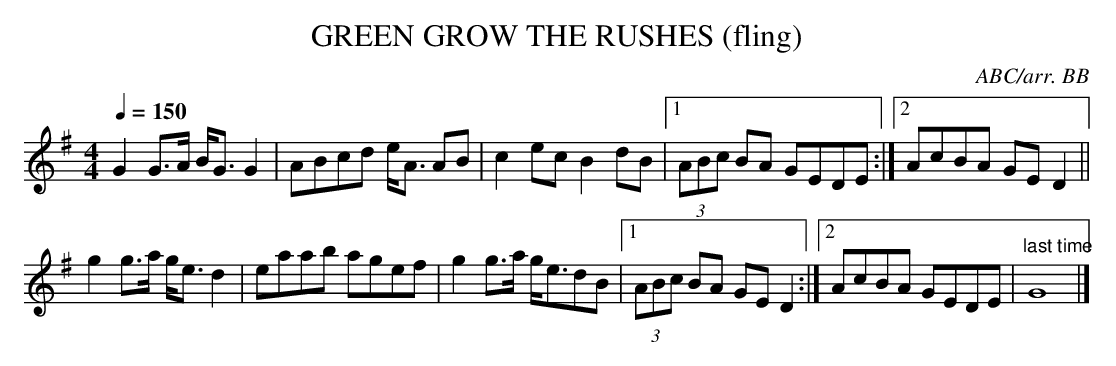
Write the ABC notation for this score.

X:1
T:GREEN GROW THE RUSHES (fling)
C:ABC/arr. BB
M:4/4
L:1/8
Q:1/4=150
K:G
G2G>A B<GG2|ABcd e<A AB|c2ec B2dB|1 (3ABc BA GEDE :|2 AcBA GED2 ||
g2g>a g<ed2|eaab agef|g2g>a g<edB|1 (3ABc BA GED2 :|2 AcBA GEDE |\
"last time"G8|]
